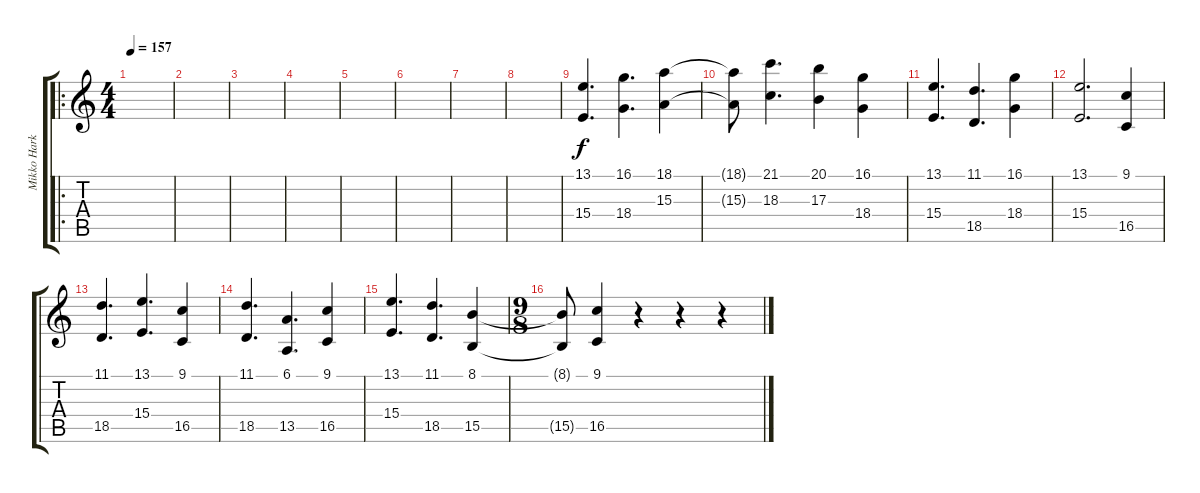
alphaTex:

\track ("Mikko Harkin" "Mikko Hark") {instrument stringensemble1}
\staff {score tabs}
\tuning (Eb4 Bb3 Gb3 Db3 Ab2 Eb2) {hide}
\ro
\ts (4 4)
\tempo 157
\clef g2
\ks c
|
|
|
|
|
|
|
|
(13.1 15.4).4{d} (16.1 18.4).4{d} (18.1 15.3).4 |
(18.1{t} 15.3{t}).8 (21.1 18.3).4{d} (20.1 17.3).4 (16.1 18.4).4 |
(13.1 15.4).4{d} (11.1 18.5).4{d} (16.1 18.4).4 |
(13.1 15.4).2{d} (9.1 16.5).4 |
(11.1 18.5).4{d} (13.1 15.4).4{d} (9.1 16.5).4 |
(11.1 18.5).4{d} (6.1 13.5).4{d} (9.1 16.5).4 |
(13.1 15.4).4{d} (11.1 18.5).4{d} (8.1 15.5).4 |
\ts (9 8)
(8.1{t} 15.5{t}).8 (9.1 16.5).4 r.4 r.4 r.4
